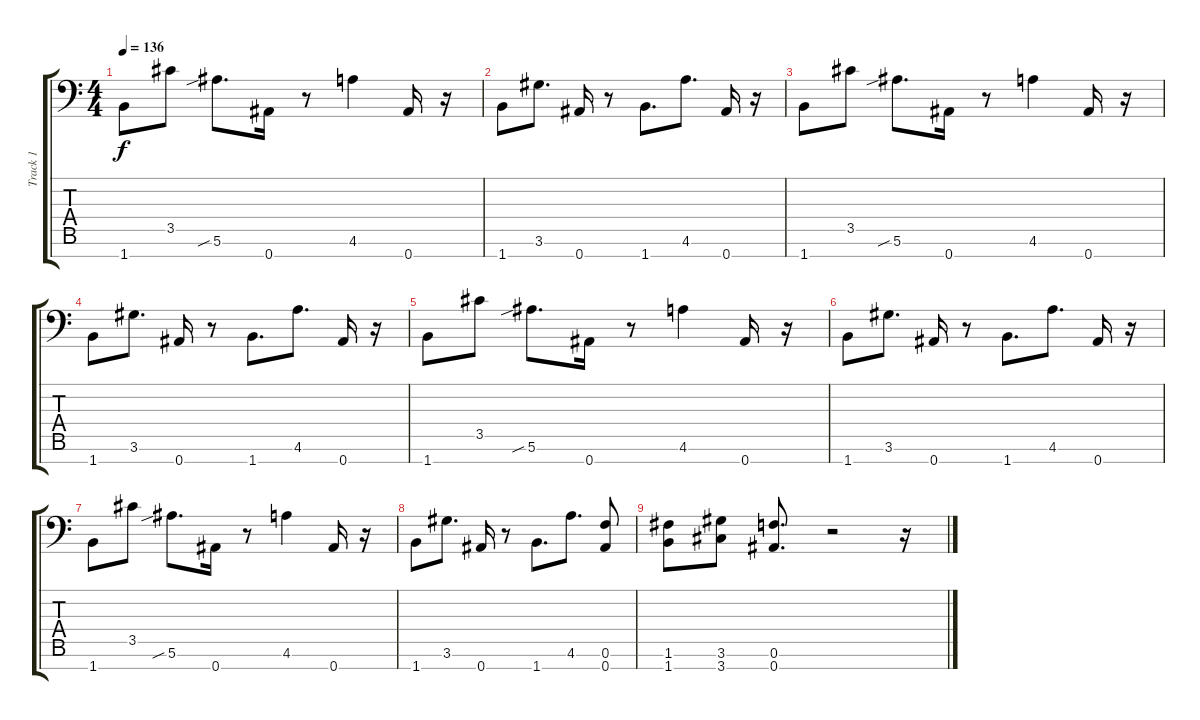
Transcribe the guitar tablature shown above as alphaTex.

\track ("Track 1" "Track 1") {instrument distortionguitar}
\staff {score tabs}
\tuning (F4 C4 Ab3 Eb3 Bb2 F2 Bb1) {hide}
\ts (4 4)
\tempo 136
\clef f4
\ks c
1.7.8{dy f} 3.5.8 5.6{sib}.8{d} 0.7.16 r.8 4.6.4 0.7.16 r.16 |
1.7.8 3.6.8{d} 0.7.16 r.8 1.7.8{d} 4.6.8{d} 0.7.16 r.16 |
1.7.8 3.5.8 5.6{sib}.8{d} 0.7.16 r.8 4.6.4 0.7.16 r.16 |
1.7.8 3.6.8{d} 0.7.16 r.8 1.7.8{d} 4.6.8{d} 0.7.16 r.16 |
1.7.8 3.5.8 5.6{sib}.8{d} 0.7.16 r.8 4.6.4 0.7.16 r.16 |
1.7.8 3.6.8{d} 0.7.16 r.8 1.7.8{d} 4.6.8{d} 0.7.16 r.16 |
1.7.8 3.5.8 5.6{sib}.8{d} 0.7.16 r.8 4.6.4 0.7.16 r.16 |
1.7.8 3.6.8{d} 0.7.16 r.8 1.7.8{d} 4.6.8{d} (0.6 0.7).8 |
(1.6 1.7).8 (3.6 3.7).8 (0.6 0.7).8{d} r.2 r.16
